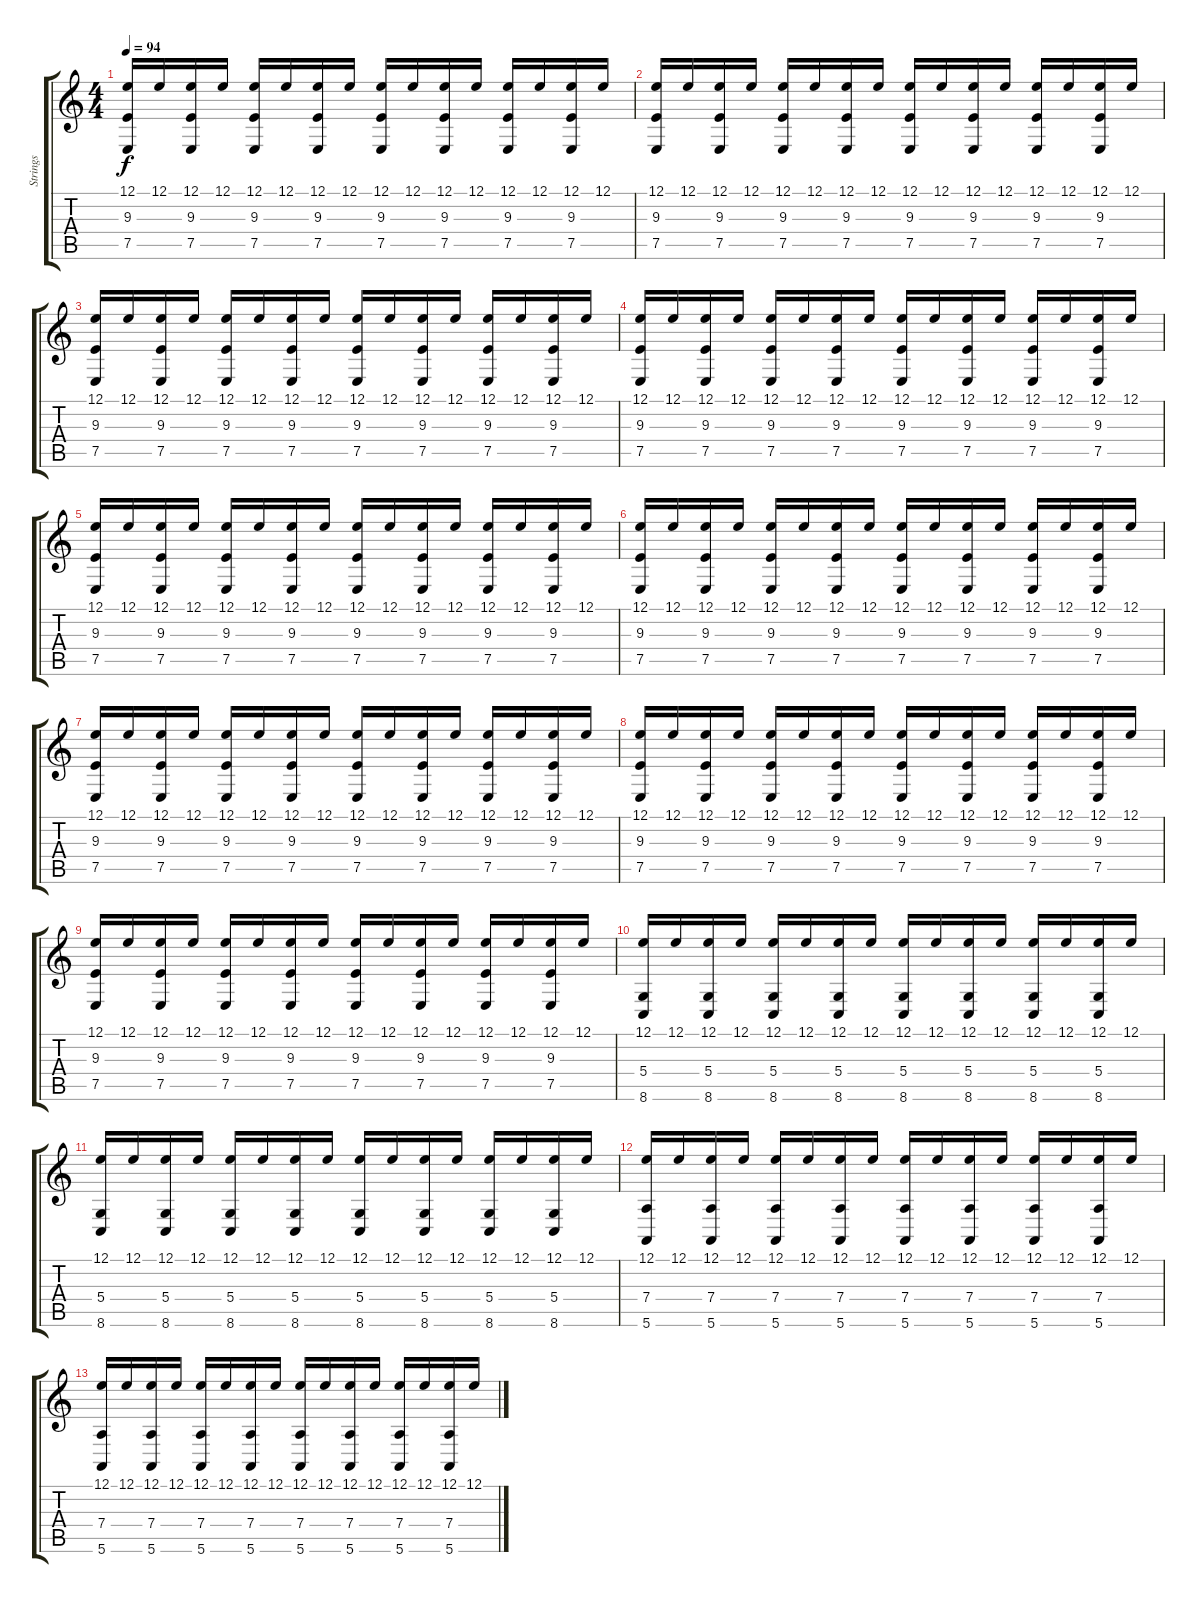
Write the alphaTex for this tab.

\track ("Strings" "Strings") {instrument stringensemble1}
\staff {score tabs}
\tuning (E4 B3 G3 D3 A2 E2) {hide}
\ts (4 4)
\tempo 94
\clef g2
\ks c
(12.1 9.3 7.5).16{dy f} 12.1.16 (12.1 9.3 7.5).16 12.1.16 (12.1 9.3 7.5).16 12.1.16 (12.1 9.3 7.5).16 12.1.16 (12.1 9.3 7.5).16 12.1.16 (12.1 9.3 7.5).16 12.1.16 (12.1 9.3 7.5).16 12.1.16 (12.1 9.3 7.5).16 12.1.16 |
(12.1 9.3 7.5).16 12.1.16 (12.1 9.3 7.5).16 12.1.16 (12.1 9.3 7.5).16 12.1.16 (12.1 9.3 7.5).16 12.1.16 (12.1 9.3 7.5).16 12.1.16 (12.1 9.3 7.5).16 12.1.16 (12.1 9.3 7.5).16 12.1.16 (12.1 9.3 7.5).16 12.1.16 |
(12.1 9.3 7.5).16 12.1.16 (12.1 9.3 7.5).16 12.1.16 (12.1 9.3 7.5).16 12.1.16 (12.1 9.3 7.5).16 12.1.16 (12.1 9.3 7.5).16 12.1.16 (12.1 9.3 7.5).16 12.1.16 (12.1 9.3 7.5).16 12.1.16 (12.1 9.3 7.5).16 12.1.16 |
(12.1 9.3 7.5).16 12.1.16 (12.1 9.3 7.5).16 12.1.16 (12.1 9.3 7.5).16 12.1.16 (12.1 9.3 7.5).16 12.1.16 (12.1 9.3 7.5).16 12.1.16 (12.1 9.3 7.5).16 12.1.16 (12.1 9.3 7.5).16 12.1.16 (12.1 9.3 7.5).16 12.1.16 |
(12.1 9.3 7.5).16 12.1.16 (12.1 9.3 7.5).16 12.1.16 (12.1 9.3 7.5).16 12.1.16 (12.1 9.3 7.5).16 12.1.16 (12.1 9.3 7.5).16 12.1.16 (12.1 9.3 7.5).16 12.1.16 (12.1 9.3 7.5).16 12.1.16 (12.1 9.3 7.5).16 12.1.16 |
(12.1 9.3 7.5).16 12.1.16 (12.1 9.3 7.5).16 12.1.16 (12.1 9.3 7.5).16 12.1.16 (12.1 9.3 7.5).16 12.1.16 (12.1 9.3 7.5).16 12.1.16 (12.1 9.3 7.5).16 12.1.16 (12.1 9.3 7.5).16 12.1.16 (12.1 9.3 7.5).16 12.1.16 |
(12.1 9.3 7.5).16 12.1.16 (12.1 9.3 7.5).16 12.1.16 (12.1 9.3 7.5).16 12.1.16 (12.1 9.3 7.5).16 12.1.16 (12.1 9.3 7.5).16 12.1.16 (12.1 9.3 7.5).16 12.1.16 (12.1 9.3 7.5).16 12.1.16 (12.1 9.3 7.5).16 12.1.16 |
(12.1 9.3 7.5).16 12.1.16 (12.1 9.3 7.5).16 12.1.16 (12.1 9.3 7.5).16 12.1.16 (12.1 9.3 7.5).16 12.1.16 (12.1 9.3 7.5).16 12.1.16 (12.1 9.3 7.5).16 12.1.16 (12.1 9.3 7.5).16 12.1.16 (12.1 9.3 7.5).16 12.1.16 |
(12.1 9.3 7.5).16 12.1.16 (12.1 9.3 7.5).16 12.1.16 (12.1 9.3 7.5).16 12.1.16 (12.1 9.3 7.5).16 12.1.16 (12.1 9.3 7.5).16 12.1.16 (12.1 9.3 7.5).16 12.1.16 (12.1 9.3 7.5).16 12.1.16 (12.1 9.3 7.5).16 12.1.16 |
(12.1 5.4 8.6).16 12.1.16 (12.1 5.4 8.6).16 12.1.16 (12.1 5.4 8.6).16 12.1.16 (12.1 5.4 8.6).16 12.1.16 (12.1 5.4 8.6).16 12.1.16 (12.1 5.4 8.6).16 12.1.16 (12.1 5.4 8.6).16 12.1.16 (12.1 5.4 8.6).16 12.1.16 |
(12.1 5.4 8.6).16 12.1.16 (12.1 5.4 8.6).16 12.1.16 (12.1 5.4 8.6).16 12.1.16 (12.1 5.4 8.6).16 12.1.16 (12.1 5.4 8.6).16 12.1.16 (12.1 5.4 8.6).16 12.1.16 (12.1 5.4 8.6).16 12.1.16 (12.1 5.4 8.6).16 12.1.16 |
(12.1 7.4 5.6).16 12.1.16 (12.1 7.4 5.6).16 12.1.16 (12.1 7.4 5.6).16 12.1.16 (12.1 7.4 5.6).16 12.1.16 (12.1 7.4 5.6).16 12.1.16 (12.1 7.4 5.6).16 12.1.16 (12.1 7.4 5.6).16 12.1.16 (12.1 7.4 5.6).16 12.1.16 |
(12.1 7.4 5.6).16 12.1.16 (12.1 7.4 5.6).16 12.1.16 (12.1 7.4 5.6).16 12.1.16 (12.1 7.4 5.6).16 12.1.16 (12.1 7.4 5.6).16 12.1.16 (12.1 7.4 5.6).16 12.1.16 (12.1 7.4 5.6).16 12.1.16 (12.1 7.4 5.6).16 12.1.16
